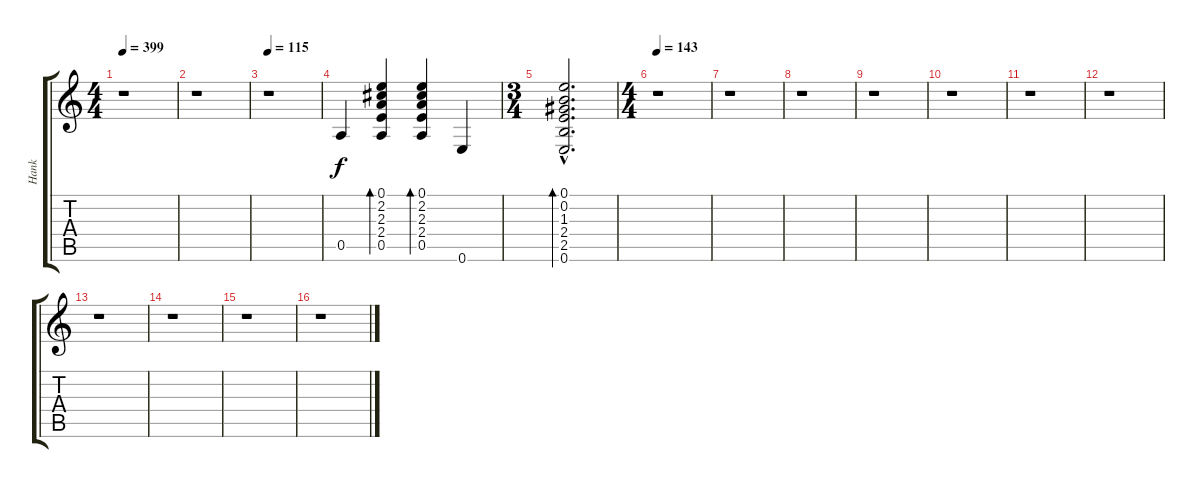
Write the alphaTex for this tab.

\track ("Hank" "Hank") {instrument acousticguitarnylon}
\staff {score tabs}
\tuning (E4 B3 G3 D3 A2 E2) {hide}
\ts (4 4)
\tempo 399
\clef g2
\ks c
r.1{dy f instrument acousticguitarnylon} |
r.1 |
\tempo 115
r.1 |
0.5.4 (0.1 2.2 2.3 2.4 0.5).4{bd 120} (0.1 2.2 2.3 2.4 0.5).4{bd 120} 0.6.4 |
\ts (3 4)
(0.1{hac} 0.2{hac} 1.3{hac} 2.4{hac} 2.5{hac} 0.6{hac}).2{d bd 240} |
\ts (4 4)
\tempo 143
r.1 |
r.1 |
r.1 |
r.1 |
r.1 |
r.1 |
r.1 |
r.1 |
r.1 |
r.1 |
r.1
